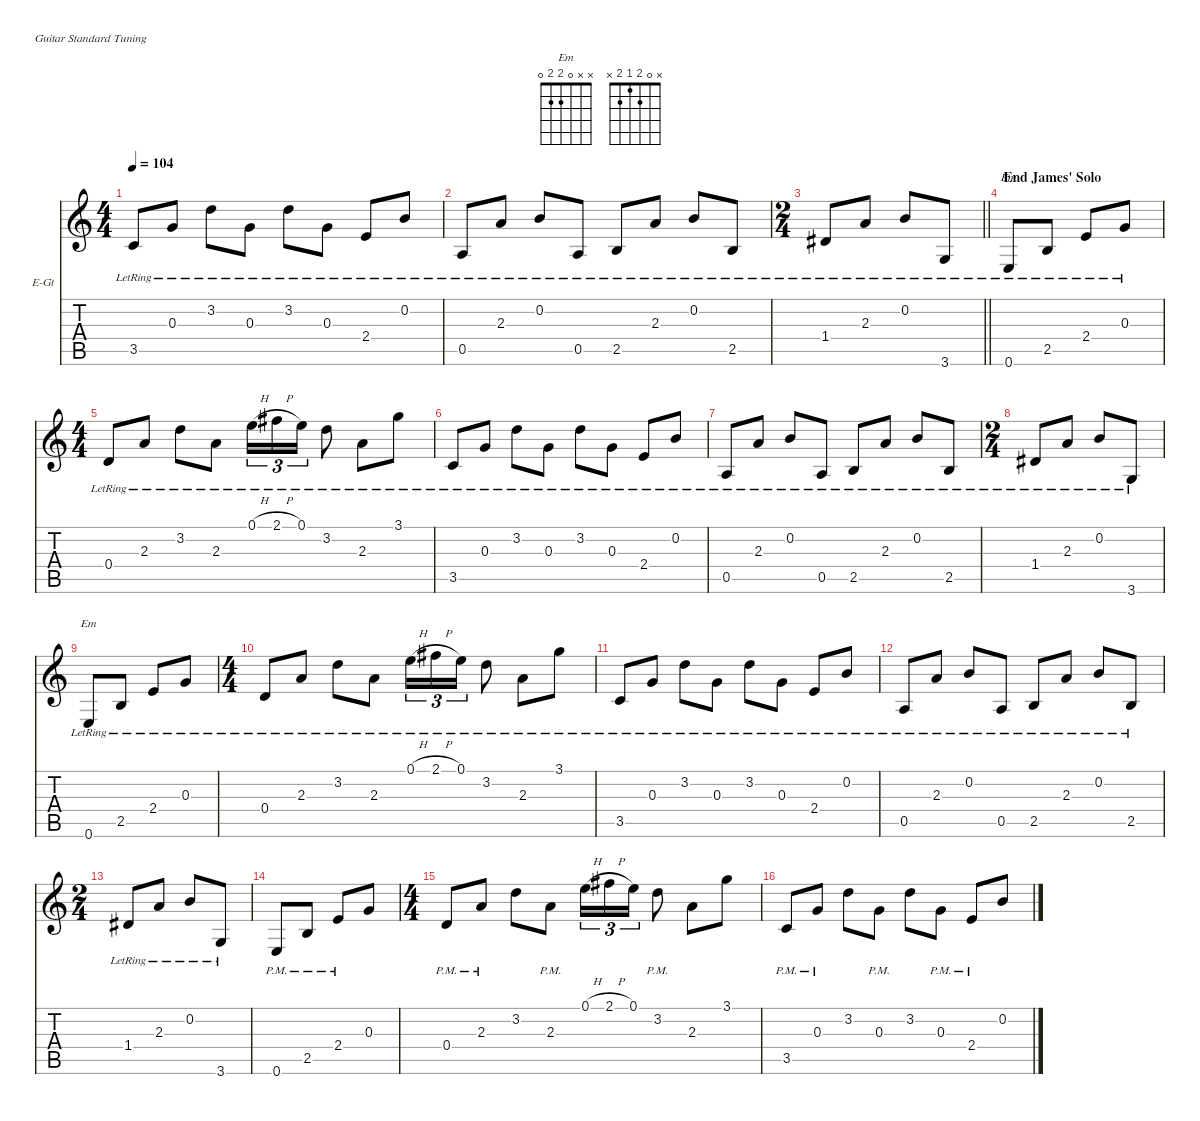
\hideDynamics
\bracketExtendMode nobrackets
\firstSystemTrackNameOrientation horizontal
\otherSystemsTrackNameOrientation horizontal
\track ("Clean Guitar" "E-Gt") {instrument distortionguitar}
\staff {score tabs}
\tuning (E4 B3 G3 D3 A2 E2)
\chord ("Em" x x 0 2 2 0)
\chord ("" 2 3 2 0 x x) {barre 2}
\chord ("" x 3 0 2 3 x)
\chord ("" x 0 2 1 2 x)
\ts (4 4)
\tempo 104
\clef g2
\ks c
3.5{lr}.8{ch "" dy fff} 0.3{lr}.8 3.2{lr}.8 0.3{lr}.8 3.2{lr}.8 0.3{lr}.8 2.4{lr}.8 0.2{lr}.8 |
0.5{lr}.8{ch ""} 2.3{lr}.8 0.2{lr}.8 0.5{lr}.8 2.5{lr}.8 2.3{lr}.8 0.2{lr}.8 2.5{lr}.8 |
\ts (2 4)
\beaming (8 2 2)
\barLineRight lightlight
1.4{lr acc #}.8 2.3{lr}.8 0.2{lr}.8 3.6{lr}.8 |
\section ("" "End James' Solo")
0.6{lr}.8{ch "Em"} 2.5{lr}.8 2.4{lr}.8 0.3{lr}.8 |
\ts (4 4)
\beaming (8 2 2 2 2)
0.4{lr}.8{ch ""} 2.3{lr}.8 3.2{lr}.8 2.3{lr}.8 0.1{h lr}.16{tu (3 2)} 2.1{h lr acc #}.16{tu (3 2)} 0.1{lr}.16{tu (3 2)} 3.2{lr}.8 2.3{lr}.8 3.1{lr}.8 |
3.5{lr}.8{ch ""} 0.3{lr}.8 3.2{lr}.8 0.3{lr}.8 3.2{lr}.8 0.3{lr}.8 2.4{lr}.8 0.2{lr}.8 |
0.5{lr}.8{ch ""} 2.3{lr}.8 0.2{lr}.8 0.5{lr}.8 2.5{lr}.8 2.3{lr}.8 0.2{lr}.8 2.5{lr}.8 |
\ts (2 4)
\beaming (8 2 2)
1.4{lr acc #}.8 2.3{lr}.8 0.2{lr}.8 3.6{lr}.8 |
0.6{lr}.8{ch "Em"} 2.5{lr}.8 2.4{lr}.8 0.3{lr}.8 |
\ts (4 4)
\beaming (8 2 2 2 2)
0.4{lr}.8{ch ""} 2.3{lr}.8 3.2{lr}.8 2.3{lr}.8 0.1{h lr}.16{tu (3 2)} 2.1{h lr acc #}.16{tu (3 2)} 0.1{lr}.16{tu (3 2)} 3.2{lr}.8 2.3{lr}.8 3.1{lr}.8 |
3.5{lr}.8{ch ""} 0.3{lr}.8 3.2{lr}.8 0.3{lr}.8 3.2{lr}.8 0.3{lr}.8 2.4{lr}.8 0.2{lr}.8 |
0.5{lr}.8{ch ""} 2.3{lr}.8 0.2{lr}.8 0.5{lr}.8 2.5{lr}.8 2.3{lr}.8 0.2{lr}.8 2.5{lr}.8 |
\ts (2 4)
\beaming (8 2 2)
1.4{lr acc #}.8 2.3{lr}.8 0.2{lr}.8 3.6{lr}.8 |
0.6{pm}.8 2.5{pm}.8 2.4{pm}.8 0.3.8 |
\ts (4 4)
\beaming (8 2 2 2 2)
0.4{pm}.8 2.3{pm}.8 3.2.8 2.3{pm}.8 0.1{h}.16{tu (3 2)} 2.1{h acc #}.16{tu (3 2)} 0.1.16{tu (3 2)} 3.2{pm}.8 2.3.8 3.1.8 |
3.5{pm}.8 0.3{pm}.8 3.2.8 0.3{pm}.8 3.2.8 0.3{pm}.8 2.4{pm}.8 0.2.8
